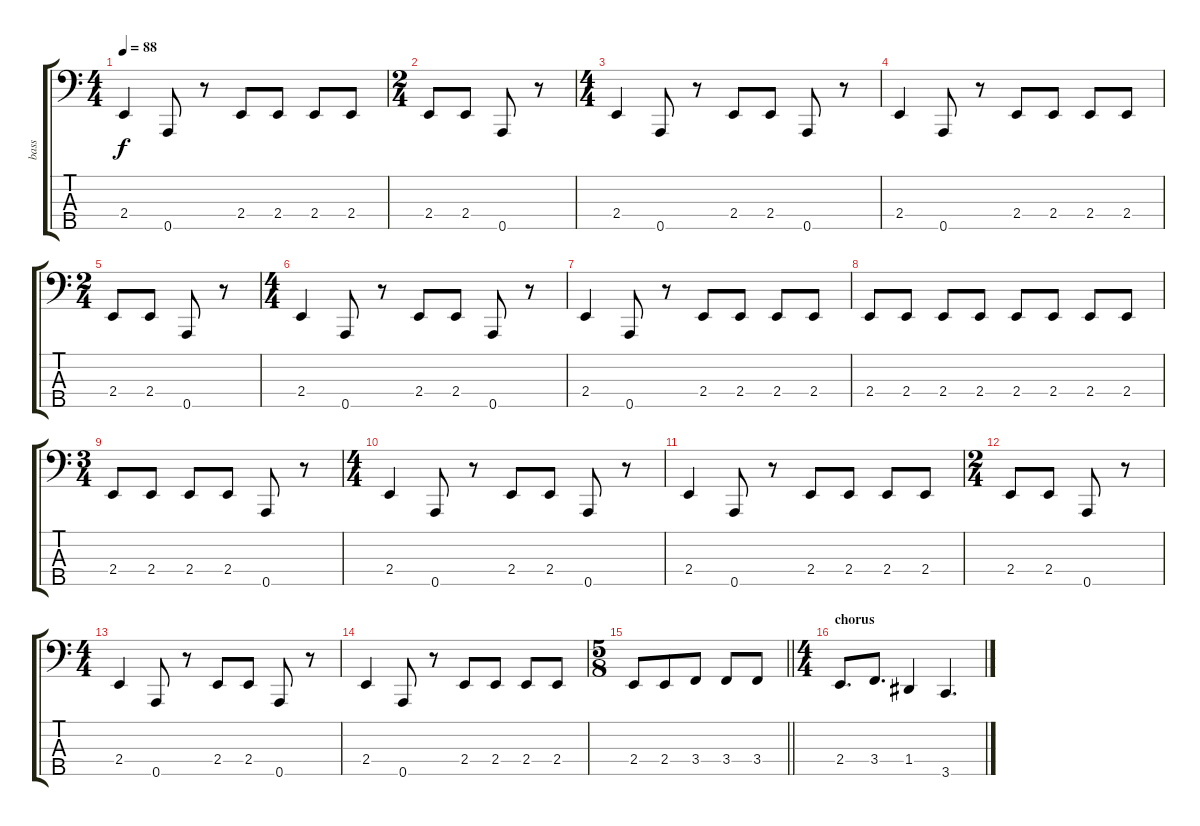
\track ("bass" "bass") {instrument electricbasspick}
\staff {score tabs}
\tuning (G2 D2 A1 D1 A0) {hide}
\ts (4 4)
\tempo 88
\clef f4
\ks c
2.4.4{dy f} 0.5.8 r.8 2.4.8 2.4.8 2.4.8 2.4.8 |
\ts (2 4)
2.4.8 2.4.8 0.5.8 r.8 |
\ts (4 4)
2.4.4 0.5.8 r.8 2.4.8 2.4.8 0.5.8 r.8 |
2.4.4 0.5.8 r.8 2.4.8 2.4.8 2.4.8 2.4.8 |
\ts (2 4)
2.4.8 2.4.8 0.5.8 r.8 |
\ts (4 4)
2.4.4 0.5.8 r.8 2.4.8 2.4.8 0.5.8 r.8 |
2.4.4 0.5.8 r.8 2.4.8 2.4.8 2.4.8 2.4.8 |
2.4.8 2.4.8 2.4.8 2.4.8 2.4.8 2.4.8 2.4.8 2.4.8 |
\ts (3 4)
2.4.8 2.4.8 2.4.8 2.4.8 0.5.8 r.8 |
\ts (4 4)
2.4.4 0.5.8 r.8 2.4.8 2.4.8 0.5.8 r.8 |
2.4.4 0.5.8 r.8 2.4.8 2.4.8 2.4.8 2.4.8 |
\ts (2 4)
2.4.8 2.4.8 0.5.8 r.8 |
\ts (4 4)
2.4.4 0.5.8 r.8 2.4.8 2.4.8 0.5.8 r.8 |
2.4.4 0.5.8 r.8 2.4.8 2.4.8 2.4.8 2.4.8 |
\ts (5 8)
\barLineRight lightlight
2.4.8 2.4.8 3.4.8 3.4.8 3.4.8 |
\ts (4 4)
\section ("" "chorus")
2.4.8{d} 3.4.8{d} 1.4.4 3.5.4{d}
